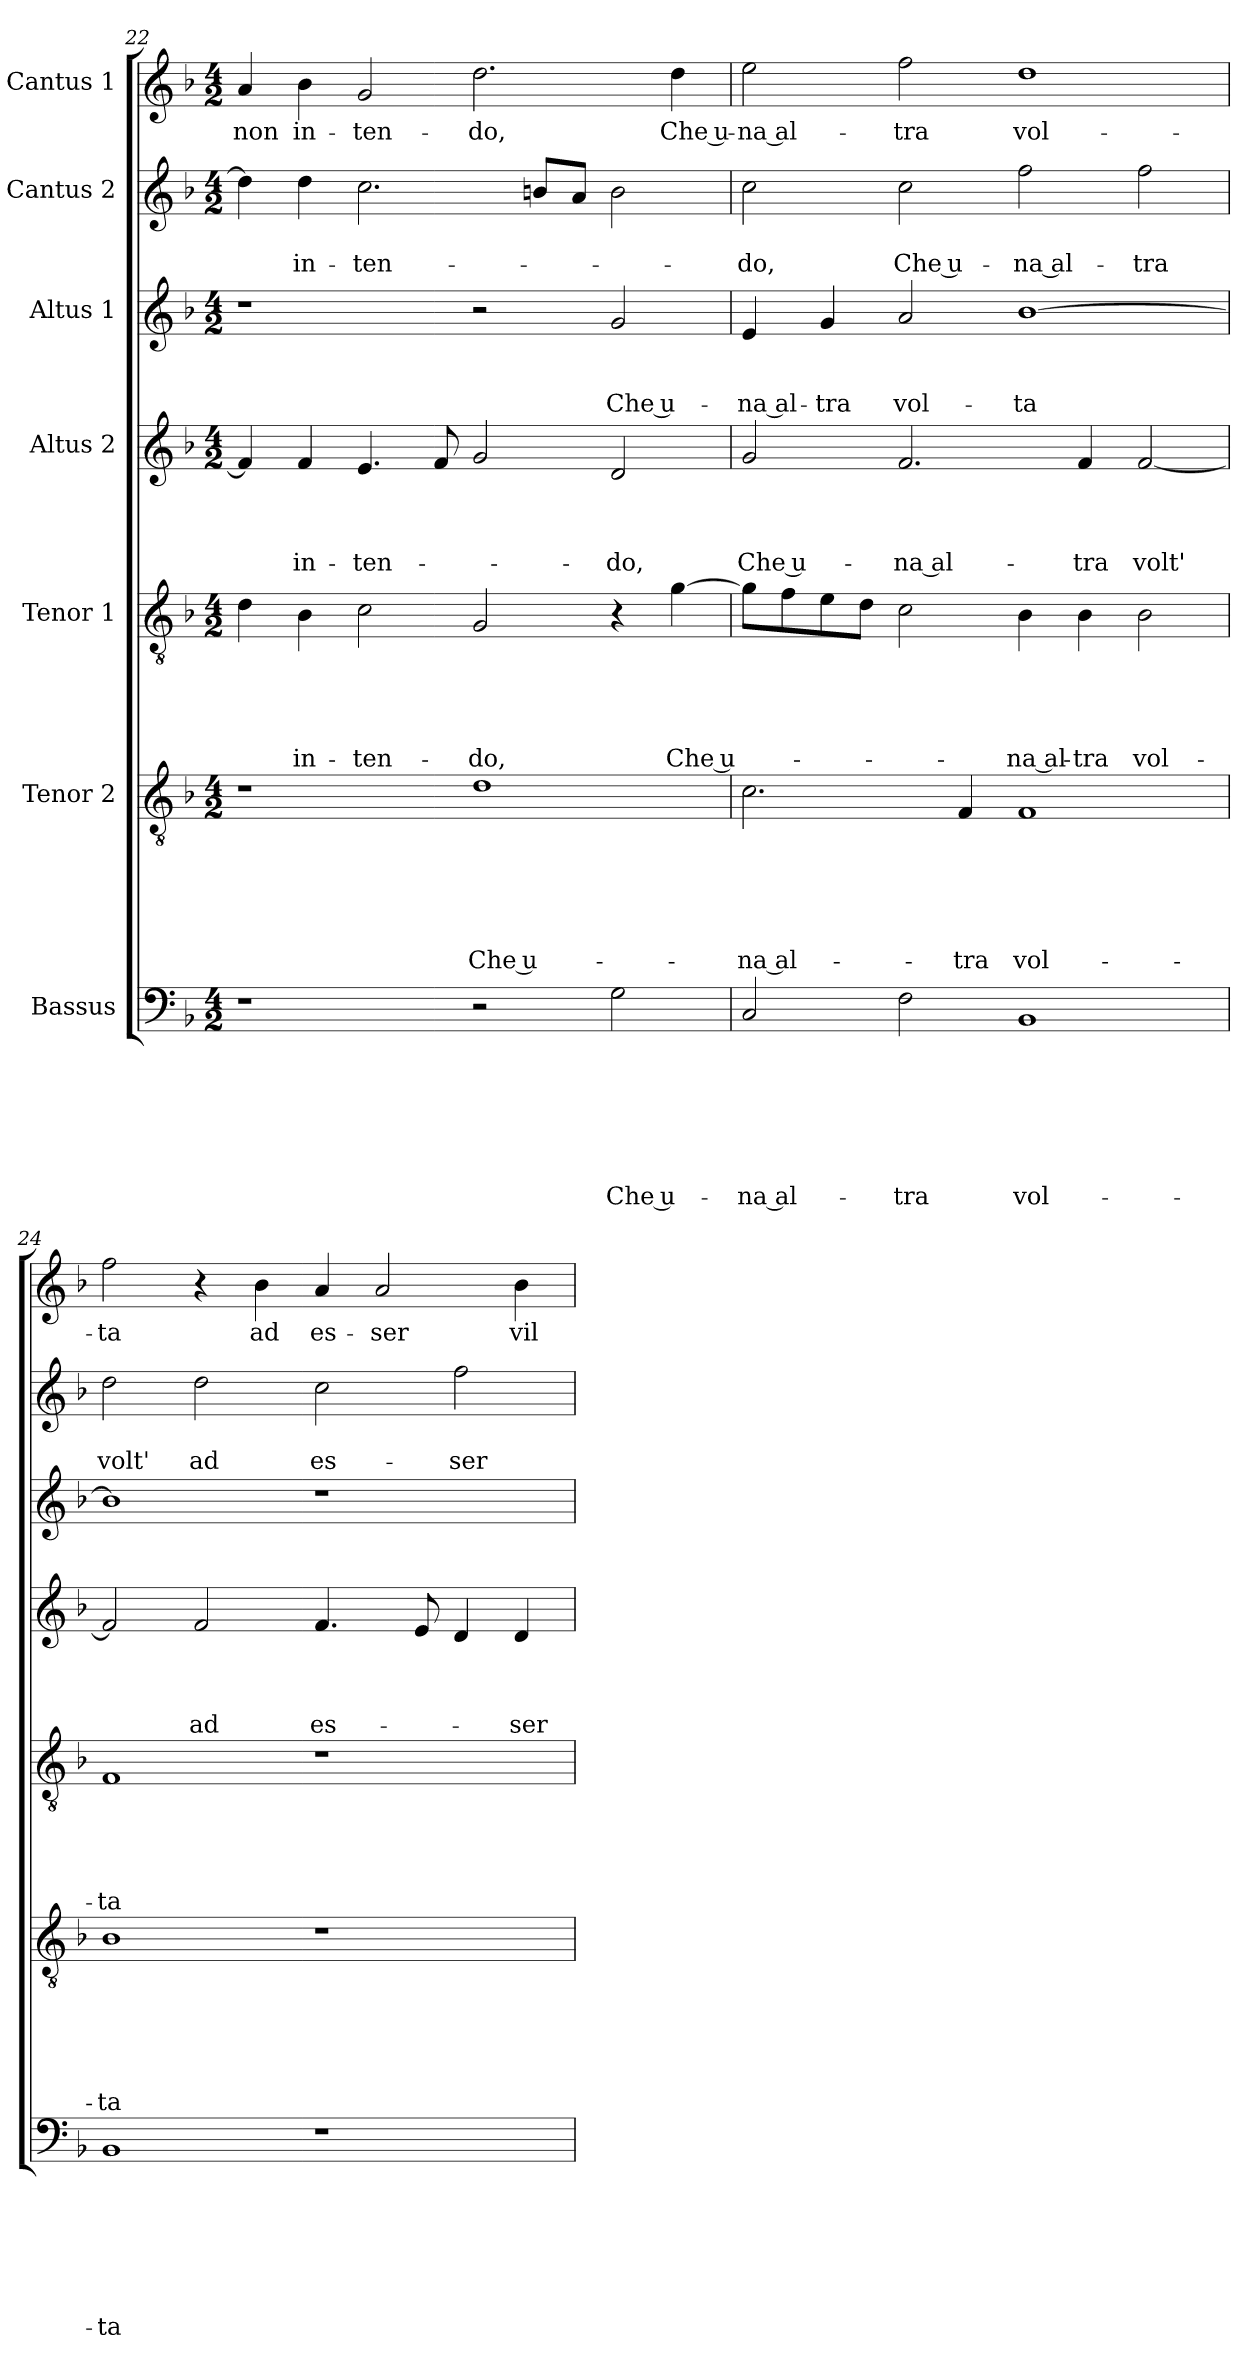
**kern	**text	**text	**text	**text	**text	**text	**text	**kern	**text	**text	**text	**text	**text	**text	**kern	**text	**text	**text	**text	**text	**kern	**text	**text	**text	**text	**kern	**text	**text	**text	**kern	**text	**text	**kern	**text
*part7	*part7	*part7	*part7	*part7	*part7	*part7	*part7	*part6	*part6	*part6	*part6	*part6	*part6	*part6	*part5	*part5	*part5	*part5	*part5	*part5	*part4	*part4	*part4	*part4	*part4	*part3	*part3	*part3	*part3	*part2	*part2	*part2	*part1	*part1
*staff7	*staff7	*staff7	*staff7	*staff7	*staff7	*staff7	*staff7	*staff6	*staff6	*staff6	*staff6	*staff6	*staff6	*staff6	*staff5	*staff5	*staff5	*staff5	*staff5	*staff5	*staff4	*staff4	*staff4	*staff4	*staff4	*staff3	*staff3	*staff3	*staff3	*staff2	*staff2	*staff2	*staff1	*staff1
*I"Bassus	*	*	*	*	*	*	*	*I"Tenor 2	*	*	*	*	*	*	*I"Tenor 1	*	*	*	*	*	*I"Altus 2	*	*	*	*	*I"Altus 1	*	*	*	*I"Cantus 2	*	*	*I"Cantus 1	*
*clefF4	*	*	*	*	*	*	*	*clefGv2	*	*	*	*	*	*	*clefGv2	*	*	*	*	*	*clefG2	*	*	*	*	*clefG2	*	*	*	*clefG2	*	*	*clefG2	*
*k[b-]	*	*	*	*	*	*	*	*k[b-]	*	*	*	*	*	*	*k[b-]	*	*	*	*	*	*k[b-]	*	*	*	*	*k[b-]	*	*	*	*k[b-]	*	*	*k[b-]	*
*d:	*	*	*	*	*	*	*	*d:	*	*	*	*	*	*	*d:	*	*	*	*	*	*d:	*	*	*	*	*d:	*	*	*	*d:	*	*	*d:	*
*M4/2	*	*	*	*	*	*	*	*M4/2	*	*	*	*	*	*	*M4/2	*	*	*	*	*	*M4/2	*	*	*	*	*M4/2	*	*	*	*M4/2	*	*	*M4/2	*
=22	=22	=22	=22	=22	=22	=22	=22	=22	=22	=22	=22	=22	=22	=22	=22	=22	=22	=22	=22	=22	=22	=22	=22	=22	=22	=22	=22	=22	=22	=22	=22	=22	=22	=22
!	!	!	!	!	!	!	!	!	!	!	!	!	!	!	!	!	!	!	!	!	!	!	!	!	!	!	!	!	!	!	!	!	!	!LO:LY:b
1r	.	.	.	.	.	.	.	1r	.	.	.	.	.	.	4d\	.	.	.	.	.	4f/]	.	.	.	.	1r	.	.	.	4dd\]	.	.	4a/	non
!	!	!	!	!	!	!	!	!	!	!	!	!	!	!	!	!	!	!	!	!LO:LY:b	!	!	!	!	!LO:LY:b	!	!	!	!	!	!	!LO:LY:b	!	!LO:LY:b
.	.	.	.	.	.	.	.	.	.	.	.	.	.	.	4B-\	.	.	.	.	in-	4f/	.	.	.	in-	.	.	.	.	4dd\	.	in-	4b-\	in-
!	!	!	!	!	!	!	!	!	!	!	!	!	!	!	!	!	!	!	!	!LO:LY:b	!	!	!	!	!LO:LY:b	!	!	!	!	!	!	!LO:LY:b	!	!LO:LY:b
.	.	.	.	.	.	.	.	.	.	.	.	.	.	.	2c\	.	.	.	.	-ten-	4.e/	.	.	.	-ten-	.	.	.	.	2.cc\	.	-ten-	2g/	-ten-
.	.	.	.	.	.	.	.	.	.	.	.	.	.	.	.	.	.	.	.	.	8f/	.	.	.	.	.	.	.	.	.	.	.	.	.
!	!	!	!	!	!	!	!	!	!	!	!	!	!	!LO:LY:b	!	!	!	!	!	!LO:LY:b	!	!	!	!	!	!	!	!	!	!	!	!	!	!LO:LY:b
2r	.	.	.	.	.	.	.	1d	.	.	.	.	.	Che u-	2G/	.	.	.	.	-do,	2g/	.	.	.	.	2r	.	.	.	.	.	.	2.dd\	-do,
.	.	.	.	.	.	.	.	.	.	.	.	.	.	.	.	.	.	.	.	.	.	.	.	.	.	.	.	.	.	8bn/L	.	.	.	.
.	.	.	.	.	.	.	.	.	.	.	.	.	.	.	.	.	.	.	.	.	.	.	.	.	.	.	.	.	.	8a/J	.	.	.	.
!	!	!	!	!	!	!	!LO:LY:b	!	!	!	!	!	!	!	!	!	!	!	!	!	!	!	!	!	!LO:LY:b	!	!	!	!LO:LY:b	!	!	!	!	!
2G\	.	.	.	.	.	.	Che u-	.	.	.	.	.	.	.	4r	.	.	.	.	.	2d/	.	.	.	-do,	2g/	.	.	Che u-	2b\	.	.	.	.
!	!	!	!	!	!	!	!	!	!	!	!	!	!	!	!	!	!	!	!	!LO:LY:b	!	!	!	!	!	!	!	!	!	!	!	!	!	!LO:LY:b
.	.	.	.	.	.	.	.	.	.	.	.	.	.	.	[4g\	.	.	.	.	Che u-	.	.	.	.	.	.	.	.	.	.	.	.	4dd\	Che u-
=23	=23	=23	=23	=23	=23	=23	=23	=23	=23	=23	=23	=23	=23	=23	=23	=23	=23	=23	=23	=23	=23	=23	=23	=23	=23	=23	=23	=23	=23	=23	=23	=23	=23	=23
!	!	!	!	!	!	!	!LO:LY:b	!	!	!	!	!	!	!LO:LY:b	!	!	!	!	!	!	!	!	!	!	!LO:LY:b	!	!	!	!LO:LY:b	!	!	!LO:LY:b	!	!LO:LY:b
2C/	.	.	.	.	.	.	-na al-	2.c\	.	.	.	.	.	-na al-	8g\L]	.	.	.	.	.	2g/	.	.	.	Che u-	4e/	.	.	-na al-	2cc\	.	-do,	2ee\	-na al-
.	.	.	.	.	.	.	.	.	.	.	.	.	.	.	8f\	.	.	.	.	.	.	.	.	.	.	.	.	.	.	.	.	.	.	.
!	!	!	!	!	!	!	!	!	!	!	!	!	!	!	!	!	!	!	!	!	!	!	!	!	!	!	!	!	!LO:LY:b	!	!	!	!	!
.	.	.	.	.	.	.	.	.	.	.	.	.	.	.	8e\	.	.	.	.	.	.	.	.	.	.	4g/	.	.	-tra	.	.	.	.	.
.	.	.	.	.	.	.	.	.	.	.	.	.	.	.	8d\J	.	.	.	.	.	.	.	.	.	.	.	.	.	.	.	.	.	.	.
!	!	!	!	!	!	!	!LO:LY:b	!	!	!	!	!	!	!	!	!	!	!	!	!	!	!	!	!	!LO:LY:b	!	!	!	!LO:LY:b	!	!	!LO:LY:b	!	!LO:LY:b
2F\	.	.	.	.	.	.	-tra	.	.	.	.	.	.	.	2c\	.	.	.	.	.	2.f/	.	.	.	-na al-	2a/	.	.	vol-	2cc\	.	Che u-	2ff\	-tra
!	!	!	!	!	!	!	!	!	!	!	!	!	!	!LO:LY:b	!	!	!	!	!	!	!	!	!	!	!	!	!	!	!	!	!	!	!	!
.	.	.	.	.	.	.	.	4F/	.	.	.	.	.	-tra	.	.	.	.	.	.	.	.	.	.	.	.	.	.	.	.	.	.	.	.
!	!	!	!	!	!	!	!LO:LY:b	!	!	!	!	!	!	!LO:LY:b	!	!	!	!	!	!LO:LY:b	!	!	!	!	!	!	!	!	!LO:LY:b	!	!	!LO:LY:b	!	!LO:LY:b
1BB-	.	.	.	.	.	.	vol-	1F	.	.	.	.	.	vol-	4B-\	.	.	.	.	-na al-	.	.	.	.	.	[1b-	.	.	-ta	2ff\	.	-na al-	1dd	vol-
!	!	!	!	!	!	!	!	!	!	!	!	!	!	!	!	!	!	!	!	!LO:LY:b	!	!	!	!	!LO:LY:b	!	!	!	!	!	!	!	!	!
.	.	.	.	.	.	.	.	.	.	.	.	.	.	.	4B-\	.	.	.	.	-tra	4f/	.	.	.	-tra	.	.	.	.	.	.	.	.	.
!	!	!	!	!	!	!	!	!	!	!	!	!	!	!	!	!	!	!	!	!LO:LY:b	!	!	!	!	!LO:LY:b	!	!	!	!	!	!	!LO:LY:b	!	!
.	.	.	.	.	.	.	.	.	.	.	.	.	.	.	2B-\	.	.	.	.	vol-	[2f/	.	.	.	volt'	.	.	.	.	2ff\	.	-tra	.	.
!!LO:PB:g=z
=24	=24	=24	=24	=24	=24	=24	=24	=24	=24	=24	=24	=24	=24	=24	=24	=24	=24	=24	=24	=24	=24	=24	=24	=24	=24	=24	=24	=24	=24	=24	=24	=24	=24	=24
!	!	!	!	!	!	!	!LO:LY:b	!	!	!	!	!	!	!LO:LY:b	!	!	!	!	!	!LO:LY:b	!	!	!	!	!	!	!	!	!	!	!	!LO:LY:b	!	!LO:LY:b
1BB-	.	.	.	.	.	.	-ta	1B-	.	.	.	.	.	-ta	1F	.	.	.	.	-ta	2f/]	.	.	.	.	1b-]	.	.	.	2dd\	.	volt'	2ff\	-ta
!	!	!	!	!	!	!	!	!	!	!	!	!	!	!	!	!	!	!	!	!	!	!	!	!	!LO:LY:b	!	!	!	!	!	!	!LO:LY:b	!	!
.	.	.	.	.	.	.	.	.	.	.	.	.	.	.	.	.	.	.	.	.	2f/	.	.	.	ad	.	.	.	.	2dd\	.	ad	4r	.
!	!	!	!	!	!	!	!	!	!	!	!	!	!	!	!	!	!	!	!	!	!	!	!	!	!	!	!	!	!	!	!	!	!	!LO:LY:b
.	.	.	.	.	.	.	.	.	.	.	.	.	.	.	.	.	.	.	.	.	.	.	.	.	.	.	.	.	.	.	.	.	4b-\	ad
!	!	!	!	!	!	!	!	!	!	!	!	!	!	!	!	!	!	!	!	!	!	!	!	!	!LO:LY:b	!	!	!	!	!	!	!LO:LY:b	!	!LO:LY:b
1r	.	.	.	.	.	.	.	1r	.	.	.	.	.	.	1r	.	.	.	.	.	4.f/	.	.	.	es-	1r	.	.	.	2cc\	.	es-	4a/	es-
!	!	!	!	!	!	!	!	!	!	!	!	!	!	!	!	!	!	!	!	!	!	!	!	!	!	!	!	!	!	!	!	!	!	!LO:LY:b
.	.	.	.	.	.	.	.	.	.	.	.	.	.	.	.	.	.	.	.	.	.	.	.	.	.	.	.	.	.	.	.	.	2a/	-ser
.	.	.	.	.	.	.	.	.	.	.	.	.	.	.	.	.	.	.	.	.	8e/	.	.	.	.	.	.	.	.	.	.	.	.	.
!	!	!	!	!	!	!	!	!	!	!	!	!	!	!	!	!	!	!	!	!	!	!	!	!	!	!	!	!	!	!	!	!LO:LY:b	!	!
.	.	.	.	.	.	.	.	.	.	.	.	.	.	.	.	.	.	.	.	.	4d/	.	.	.	.	.	.	.	.	2ff\	.	-ser	.	.
!	!	!	!	!	!	!	!	!	!	!	!	!	!	!	!	!	!	!	!	!	!	!	!	!	!LO:LY:b	!	!	!	!	!	!	!	!	!LO:LY:b
.	.	.	.	.	.	.	.	.	.	.	.	.	.	.	.	.	.	.	.	.	4d/	.	.	.	-ser	.	.	.	.	.	.	.	4b-\	vil
=	=	=	=	=	=	=	=	=	=	=	=	=	=	=	=	=	=	=	=	=	=	=	=	=	=	=	=	=	=	=	=	=	=	=
*-	*-	*-	*-	*-	*-	*-	*-	*-	*-	*-	*-	*-	*-	*-	*-	*-	*-	*-	*-	*-	*-	*-	*-	*-	*-	*-	*-	*-	*-	*-	*-	*-	*-	*-
